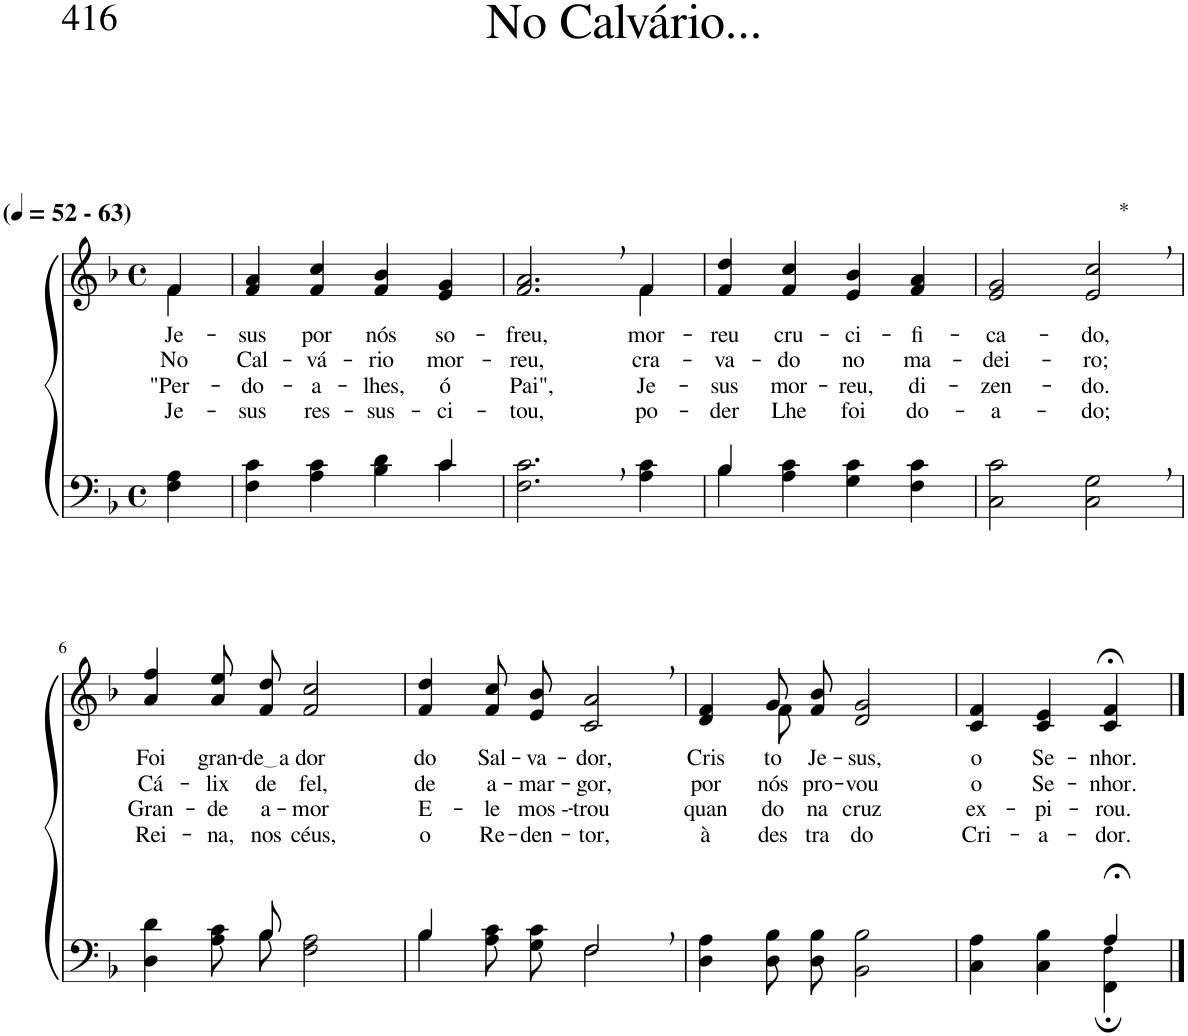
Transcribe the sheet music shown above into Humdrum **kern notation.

**kern	**kern	**text	**text	**text	**text
*part2	*part1	*part1	*part1	*part1	*part1
*staff2	*staff1	*staff1	*staff1	*staff1	*staff1
*I"Parte III e IV	*I"Parte I e II	*	*	*	*
*clefF4	*clefG2	*	*	*	*
*Trd1c2	*Trd1c2	*	*	*	*
*k[b-]	*k[b-]	*	*	*	*
*M4/4	*M4/4	*	*	*	*
*met(c)	*met(c)	*	*	*	*
*MM52	*MM52	*	*	*	*
=1	=1	=1	=1	=1	=1
*	*^	*	*	*	*
!	!LO:TX:a:B:t=(	!	!	!	!	!
!	!LO:TX:a:B:t=- 63)	!	!	!	!	!
!	!	!	!LO:LY:b	!LO:LY:b	!LO:LY:b	!LO:LY:b
4F\ 4A\	4f/	4f\	Je-	No	"Per-	Je-
=2	=2	=2	=2	=2	=2	=2
*^	*	*	*	*	*	*
!	!	!	!	!LO:LY:b	!LO:LY:b	!LO:LY:b	!LO:LY:b
*	*	*v	*v	*	*	*	*
2.ryy	4F\ 4c\	4f/ 4a/	-sus	Cal-	-do-	-sus
!	!	!	!LO:LY:b	!LO:LY:b	!LO:LY:b	!LO:LY:b
.	4A\ 4c\	4f/ 4cc/	por	-vá-	-a-	res-
!	!	!	!LO:LY:b	!LO:LY:b	!LO:LY:b	!LO:LY:b
.	4B-\ 4d\	4f/ 4b-/	nós	-rio	-lhes,	-sus-
!	!	!	!LO:LY:b	!LO:LY:b	!LO:LY:b	!LO:LY:b
4c/	4c\	4e/ 4g/	so-	mor-	ó	-ci-
=3	=3	=3	=3	=3	=3	=3
!	!	!	!LO:LY:b	!LO:LY:b	!LO:LY:b	!LO:LY:b
*v	*v	*^	*	*	*	*
2.F\, 2.c\,	2.f/, 2.a/,	2.ryy	-freu,	-reu,	Pai",	-tou,
!	!	!	!LO:LY:b	!LO:LY:b	!LO:LY:b	!LO:LY:b
4A\ 4c\	4f/	4f\	mor-	cra-	Je-	po-
=4	=4	=4	=4	=4	=4	=4
*^	*	*	*	*	*	*
!	!	!	!	!LO:LY:b	!LO:LY:b	!LO:LY:b	!LO:LY:b
*	*	*v	*v	*	*	*	*
4B-/	4B-\	4f/ 4dd/	-reu	-va-	-sus	-der
!	!	!	!LO:LY:b	!LO:LY:b	!LO:LY:b	!LO:LY:b
2.ryy	4A\ 4c\	4f/ 4cc/	cru-	-do	mor-	Lhe
!	!	!	!LO:LY:b	!LO:LY:b	!LO:LY:b	!LO:LY:b
.	4G\ 4c\	4e/ 4b-/	-ci-	no	-reu,	foi
!	!	!	!LO:LY:b	!LO:LY:b	!LO:LY:b	!LO:LY:b
.	4F\ 4c\	4f/ 4a/	-fi-	ma-	di-	do-
=5	=5	=5	=5	=5	=5	=5
!	!	!	!LO:LY:b	!LO:LY:b	!LO:LY:b	!LO:LY:b
*v	*v	*	*	*	*	*
2C\ 2c\	2e/ 2g/	-ca-	-dei-	-zen-	-a-
!	!LO:TX:a:t=*	!	!	!	!
!	!	!LO:LY:b	!LO:LY:b	!LO:LY:b	!LO:LY:b
2C\, 2G\,	2e/, 2cc/,	-do,	-ro;	-do.	-do;
!!LO:LB:g=z
=6	=6	=6	=6	=6	=6
*^	*	*	*	*	*
!	!	!	!LO:LY:b	!LO:LY:b	!LO:LY:b	!LO:LY:b
4.ryy	4D\ 4d\	4a/ 4ff/	Foi	Cá-	Gran-	Rei-
!	!	!	!LO:LY:b	!LO:LY:b	!LO:LY:b	!LO:LY:b
.	8A\ 8c\L	8a\ 8ee\L	gran-	-lix	-de	-na,
!	!	!	!LO:LY:b	!LO:LY:b	!LO:LY:b	!LO:LY:b
8B-/	8B-\J	8f\ 8dd\J	de a	de	a-	nos
!	!	!	!LO:LY:b	!LO:LY:b	!LO:LY:b	!LO:LY:b
2ryy	2F\ 2A\	2f/ 2cc/	dor	fel,	-mor	céus,
=7	=7	=7	=7	=7	=7	=7
!	!	!	!LO:LY:b	!LO:LY:b	!LO:LY:b	!LO:LY:b
4B-\	4B-/	4f/ 4dd/	do	de	E-	o
!	!	!	!LO:LY:b	!LO:LY:b	!LO:LY:b	!LO:LY:b
8A\ 8c\L	4ryy	8f/ 8cc/L	Sal-	a-	-le	Re-
!	!	!	!LO:LY:b	!LO:LY:b	!LO:LY:b	!LO:LY:b
8G\ 8c\J	.	8e/ 8b-/J	-va-	-mar-	mos --	-den-
!	!	!	!LO:LY:b	!LO:LY:b	!LO:LY:b	!LO:LY:b
2F,\	2F/	2c/, 2a/,	-dor,	-gor,	-trou	-tor,
=8	=8	=8	=8	=8	=8	=8
!	!	!	!LO:LY:b	!LO:LY:b	!LO:LY:b	!LO:LY:b
*v	*v	*^	*	*	*	*
4D\ 4A\	4d/ 4f/	4ryy	Cris-	por	quan-	à
!	!	!	!LO:LY:b	!LO:LY:b	!LO:LY:b	!LO:LY:b
8D\ 8B-\L	8g/L	8f\	-to	nós	-do	des-
!	!	!	!LO:LY:b	!LO:LY:b	!LO:LY:b	!LO:LY:b
8D\ 8B-\J	8f/ 8b-/J	2ryy	Je-	pro-	na	-tra
!	!	!	!LO:LY:b	!LO:LY:b	!LO:LY:b	!LO:LY:b
2BB-\ 2B-\	2d/ 2g/	.	-sus,	-vou	cruz	do
.	.	8ryy	.	.	.	.
=9	=9	=9	=9	=9	=9	=9
*^	*	*	*	*	*	*
!	!	!	!	!LO:LY:b	!LO:LY:b	!LO:LY:b	!LO:LY:b
*	*	*v	*v	*	*	*	*
2ryy	4C\ 4A\	4c/ 4f/	o	o	ex-	Cri-
!	!	!	!LO:LY:b	!LO:LY:b	!LO:LY:b	!LO:LY:b
.	4C\ 4B-\	4c/ 4e/	Se-	Se-	-pi-	-a-
!	!	!	!LO:LY:b	!LO:LY:b	!LO:LY:b	!LO:LY:b
4A;</	4FF\; 4F!\;	4c/;< 4f/;<	-nhor.	-nhor.	-rou.	-dor.
*v	*v	*	*	*	*	*
==	==	==	==	==	==
*-	*-	*-	*-	*-	*-
